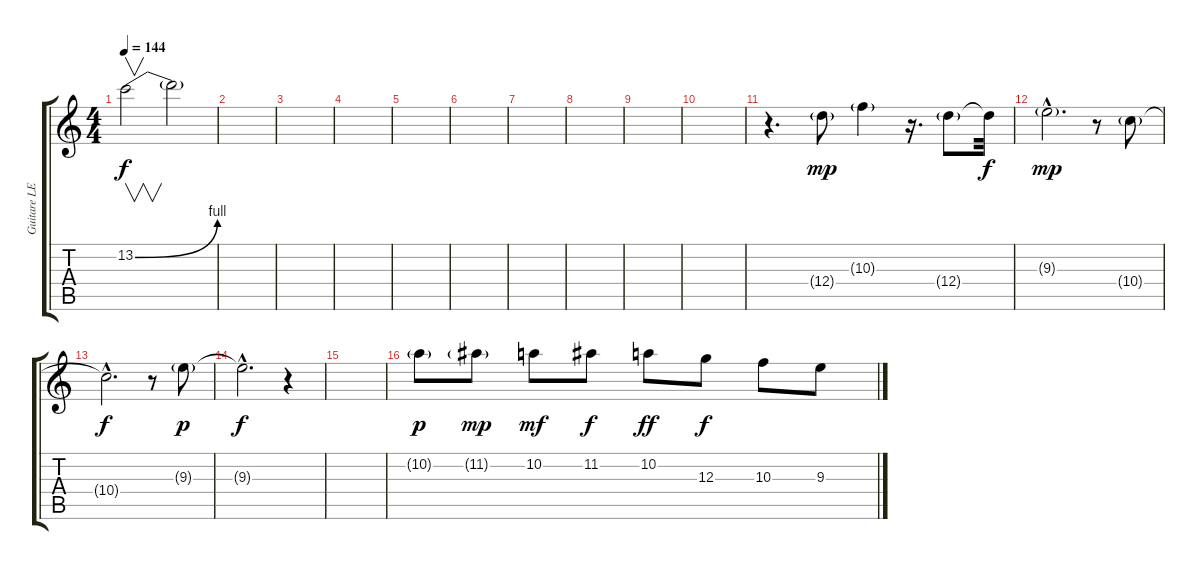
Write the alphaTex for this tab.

\track ("Guitare LEAD" "Guitare LE") {instrument distortionguitar}
\staff {score tabs}
\tuning (E4 B3 G3 D3 A2 E2) {hide}
\ts (4 4)
\tempo 144
\clef g2
\ks c
13.2{be (bend 0 0 60 4)}.2{v dy f} 13.2{t}.2 |
|
|
|
|
|
|
|
|
|
r.4{d} 12.4{g}.8{dy mp} 10.3{g}.4 r.16{d} 12.4{g}.8 12.4{t}.32{dy f} |
9.3{g hac}.2{d dy mp} r.8 10.4{g}.8 |
10.4{hac t}.2{d dy f} r.8 9.3{g}.8{dy p} |
9.3{hac t}.2{d dy f} r.4 |
|
10.2{g}.8{dy p} 11.2{g}.8{dy mp} 10.2.8{dy mf} 11.2.8{dy f} 10.2.8{dy ff} 12.3.8{dy f} 10.3.8 9.3.8
